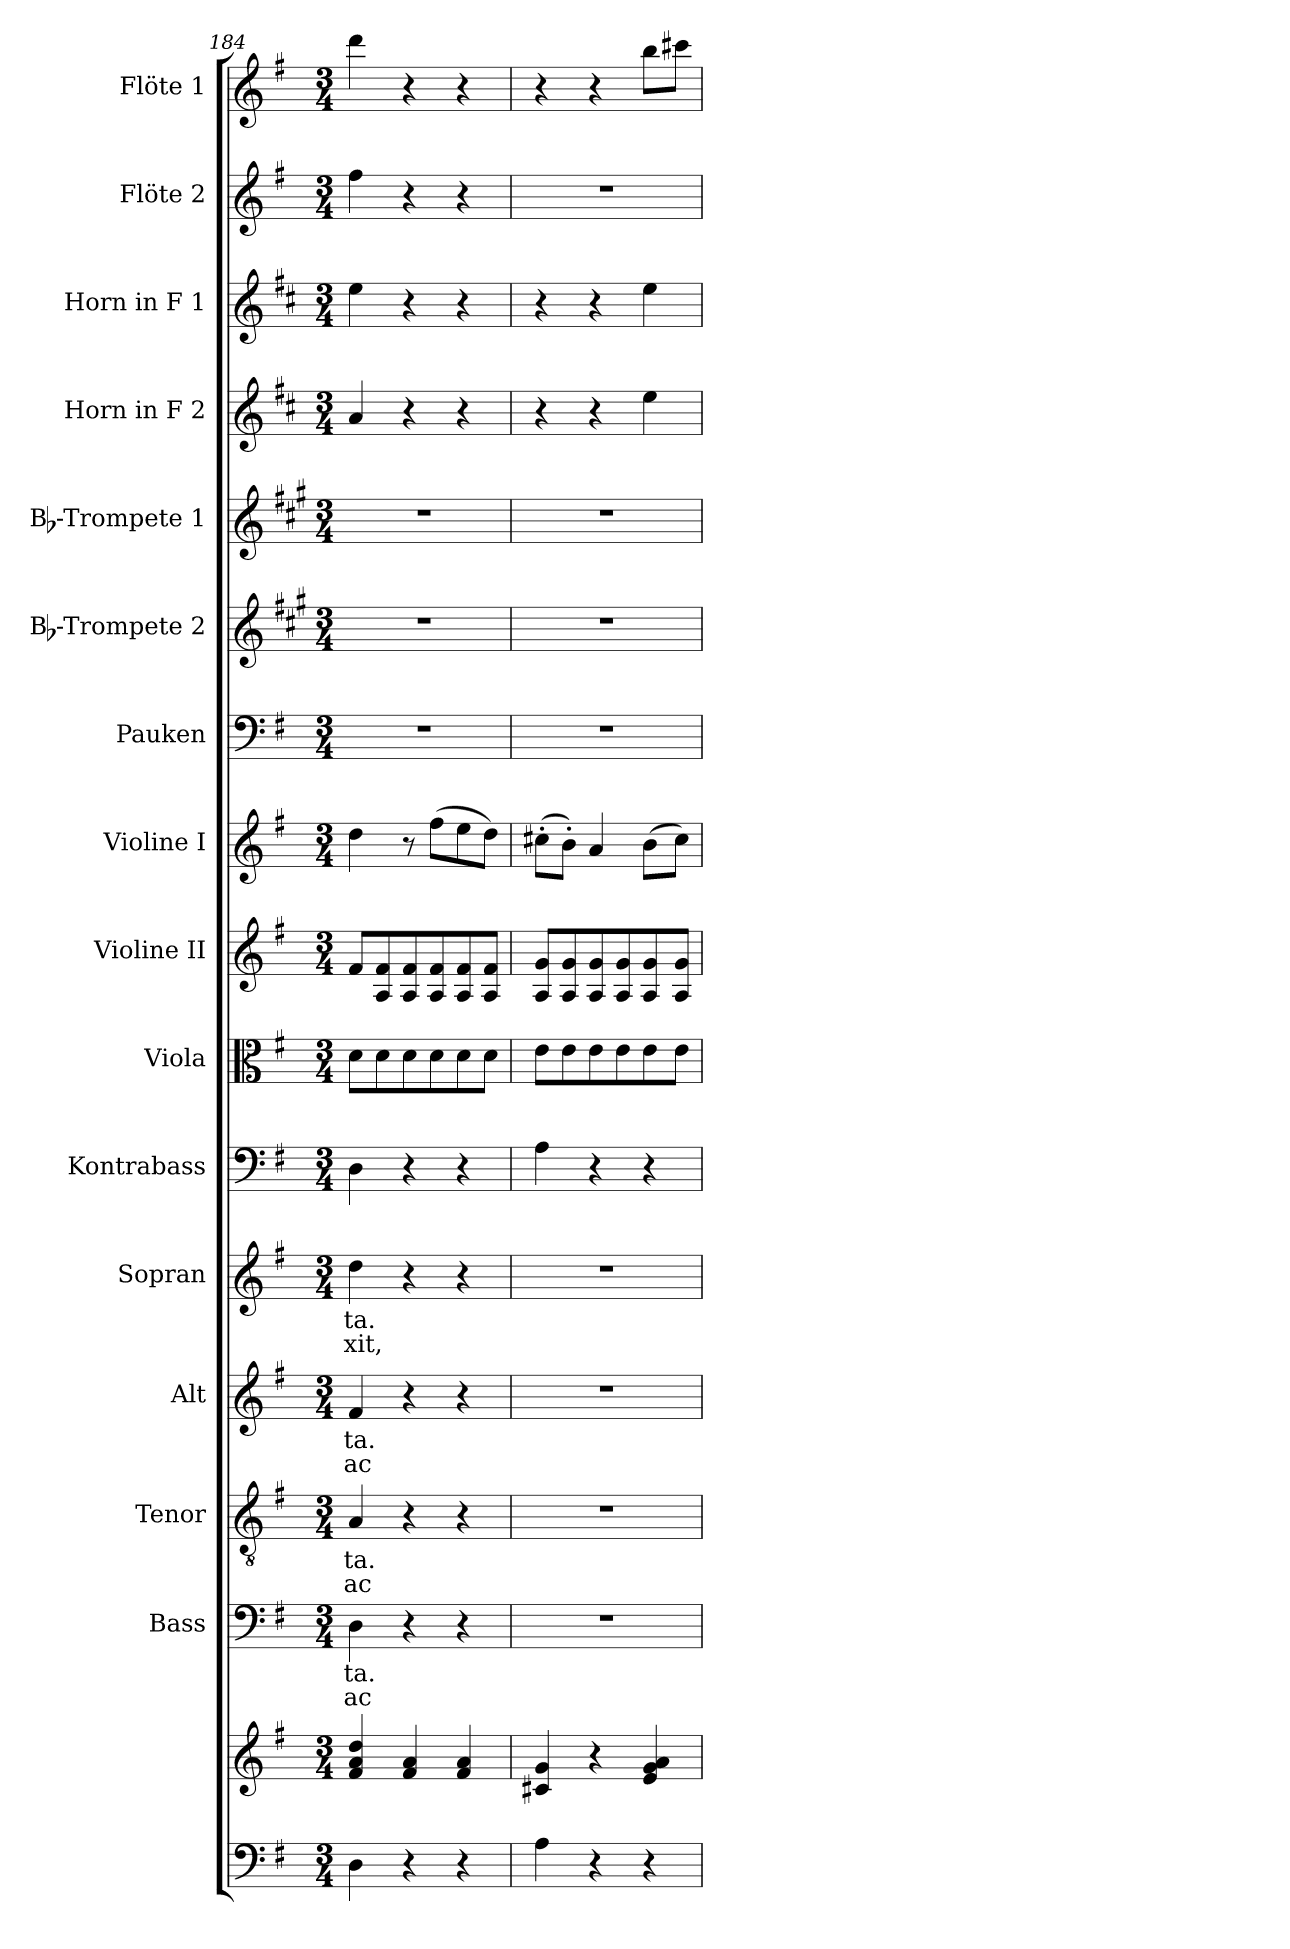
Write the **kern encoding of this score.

**kern	**kern	**kern	**text	**text	**kern	**text	**text	**kern	**text	**text	**kern	**text	**text	**kern	**kern	**kern	**kern	**kern	**kern	**kern	**kern	**kern	**kern	**kern
*part16	*part16	*part15	*part15	*part15	*part14	*part14	*part14	*part13	*part13	*part13	*part12	*part12	*part12	*part11	*part10	*part9	*part8	*part7	*part6	*part5	*part4	*part3	*part2	*part1
*staff17	*staff16	*staff15	*staff15	*staff15	*staff14	*staff14	*staff14	*staff13	*staff13	*staff13	*staff12	*staff12	*staff12	*staff11	*staff10	*staff9	*staff8	*staff7	*staff6	*staff5	*staff4	*staff3	*staff2	*staff1
*	*	*I"Bass	*	*	*I"Tenor	*	*	*I"Alt	*	*	*I"Sopran	*	*	*I"Kontrabass	*I"Viola	*I"Violine II	*I"Violine I	*I"Pauken	*I"Bb-Trompete 2	*I"Bb-Trompete 1	*I"Horn in F 2	*I"Horn in F 1	*I"Flöte 2	*I"Flöte 1
*	*	*I'B.	*	*	*I'T.	*	*	*I'A.	*	*	*I'S.	*	*	*I'Kb.	*I'Vla.	*I'Vl. II	*I'Vl. I	*I'Pk.	*I'Bb Trp. 2	*I'Bb Trp. 1	*	*	*I'Fl. 2	*I'Fl. 1
*clefF4	*clefG2	*clefF4	*	*	*clefGv2	*	*	*clefG2	*	*	*clefG2	*	*	*clefF4	*clefC3	*clefG2	*clefG2	*clefF4	*clefG2	*clefG2	*clefG2	*clefG2	*clefG2	*clefG2
*	*	*	*	*	*	*	*	*	*	*	*	*	*	*ITrd7c12	*	*	*	*	*ITrd1c2	*ITrd1c2	*ITrd4c7	*ITrd4c7	*	*
*k[f#]	*k[f#]	*k[f#]	*	*	*k[f#]	*	*	*k[f#]	*	*	*k[f#]	*	*	*k[f#]	*k[f#]	*k[f#]	*k[f#]	*k[f#]	*k[f#]	*k[f#]	*k[f#]	*k[f#]	*k[f#]	*k[f#]
*G:	*G:	*G:	*	*	*G:	*	*	*G:	*	*	*G:	*	*	*G:	*G:	*G:	*G:	*G:	*G:	*G:	*G:	*G:	*G:	*G:
*M3/4	*M3/4	*M3/4	*	*	*M3/4	*	*	*M3/4	*	*	*M3/4	*	*	*M3/4	*M3/4	*M3/4	*M3/4	*M3/4	*M3/4	*M3/4	*M3/4	*M3/4	*M3/4	*M3/4
=184	=184	=184	=184	=184	=184	=184	=184	=184	=184	=184	=184	=184	=184	=184	=184	=184	=184	=184	=184	=184	=184	=184	=184	=184
!	!	!	!LO:LY:b	!LO:LY:b	!	!LO:LY:b	!LO:LY:b	!	!LO:LY:b	!LO:LY:b	!	!LO:LY:b	!LO:LY:b	!	!	!	!	!	!	!	!	!	!	!
4D\	4f#/ 4a/ 4dd/	4D\	-ta.	ac	4A/	-ta.	ac	4f#/	-ta.	ac	4dd\	-ta.	-xit,	4DD\	8d\L	8f#/L	4dd\	2.r	2.r	2.r	4d/	4a\	4ff#\	4ddd\
.	.	.	.	.	.	.	.	.	.	.	.	.	.	.	8d\	8A/ 8f#/	.	.	.	.	.	.	.	.
4r	4f#/ 4a/	4r	.	.	4r	.	.	4r	.	.	4r	.	.	4r	8d\	8A/ 8f#/	8r	.	.	.	4r	4r	4r	4r
.	.	.	.	.	.	.	.	.	.	.	.	.	.	.	8d\	8A/ 8f#/	(>8ff#\L	.	.	.	.	.	.	.
4r	4f#/ 4a/	4r	.	.	4r	.	.	4r	.	.	4r	.	.	4r	8d\	8A/ 8f#/	8ee\	.	.	.	4r	4r	4r	4r
.	.	.	.	.	.	.	.	.	.	.	.	.	.	.	8d\J	8A/ 8f#/J	8dd\J)	.	.	.	.	.	.	.
!!LO:PB:g=z
=185	=185	=185	=185	=185	=185	=185	=185	=185	=185	=185	=185	=185	=185	=185	=185	=185	=185	=185	=185	=185	=185	=185	=185	=185
4A\	4c#X/ 4g/	2.r	.	.	2.r	.	.	2.r	.	.	2.r	.	.	4AA\	8e\L	8A/ 8g/L	(>8cc#X'>\L	2.r	2.r	2.r	4r	4r	2.r	4r
.	.	.	.	.	.	.	.	.	.	.	.	.	.	.	8e\	8A/ 8g/	8b'>\J)	.	.	.	.	.	.	.
4r	4r	.	.	.	.	.	.	.	.	.	.	.	.	4r	8e\	8A/ 8g/	4a/	.	.	.	4r	4r	.	4r
.	.	.	.	.	.	.	.	.	.	.	.	.	.	.	8e\	8A/ 8g/	.	.	.	.	.	.	.	.
4r	4e/ 4g/ 4a/	.	.	.	.	.	.	.	.	.	.	.	.	4r	8e\	8A/ 8g/	(>8b\L	.	.	.	4a\	4a\	.	8bb\L
.	.	.	.	.	.	.	.	.	.	.	.	.	.	.	8e\J	8A/ 8g/J	8cc#\J)	.	.	.	.	.	.	8ccc#X\J
=	=	=	=	=	=	=	=	=	=	=	=	=	=	=	=	=	=	=	=	=	=	=	=	=
*-	*-	*-	*-	*-	*-	*-	*-	*-	*-	*-	*-	*-	*-	*-	*-	*-	*-	*-	*-	*-	*-	*-	*-	*-
